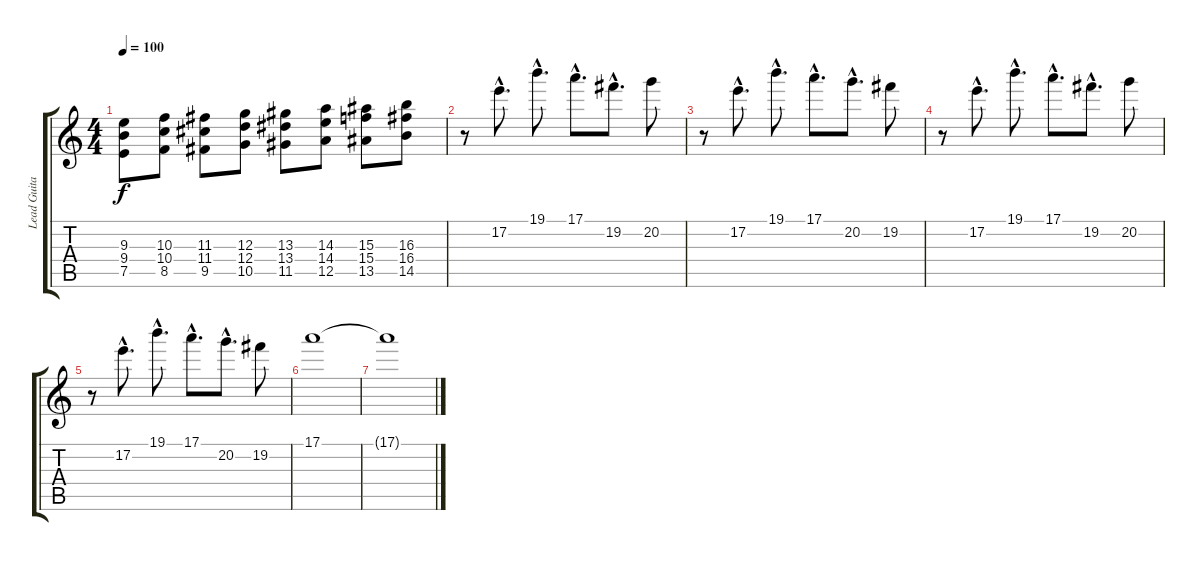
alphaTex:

\track ("Lead Guitar" "Lead Guita") {instrument overdrivenguitar}
\staff {score tabs}
\tuning (E4 B3 G3 D3 A2 E2) {hide}
\ts (4 4)
\tempo 100
\clef g2
\ks c
(9.3 9.4 7.5).8{dy f} (10.3 10.4 8.5).8 (11.3 11.4 9.5).8 (12.3 12.4 10.5).8 (13.3 13.4 11.5).8 (14.3 14.4 12.5).8 (15.3 15.4 13.5).8 (16.3 16.4 14.5).8 |
r.8 17.2{hac}.8{d} 19.1{hac}.8{d} 17.1{hac}.8{d} 19.2{hac}.8{d} 20.2.8 |
r.8 17.2{hac}.8{d} 19.1{hac}.8{d} 17.1{hac}.8{d} 20.2{hac}.8{d} 19.2.8 |
r.8 17.2{hac}.8{d} 19.1{hac}.8{d} 17.1{hac}.8{d} 19.2{hac}.8{d} 20.2.8 |
r.8 17.2{hac}.8{d} 19.1{hac}.8{d} 17.1{hac}.8{d} 20.2{hac}.8{d} 19.2.8 |
17.1.1 |
17.1{t}.1
